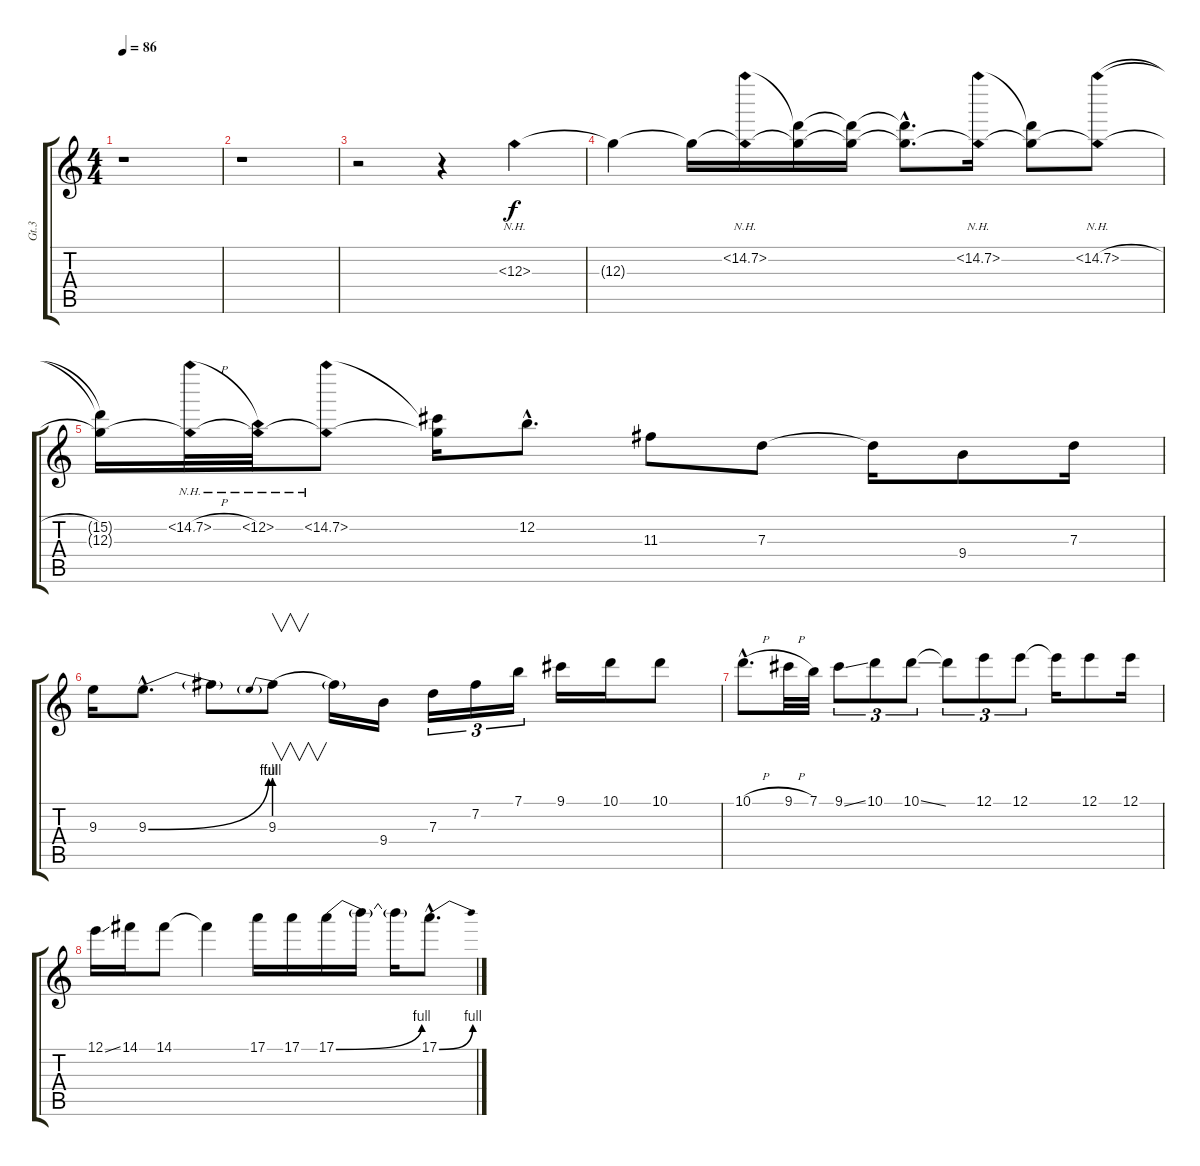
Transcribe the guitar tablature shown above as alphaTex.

\track ("Gt.3" "Gt.3") {instrument distortionguitar}
\staff {score tabs}
\tuning (E4 B3 G3 D3 A2 E2) {hide}
\ts (4 4)
\tempo 86
\clef g2
\ks c
r.1{dy f} |
r.1 |
r.2 r.4 12.3{nh}.4 |
12.3{t}.4 12.3{t}.16 (15.2{nh} 12.3{nh t}).16 (15.2{t} 12.3{t}).16 (15.2{t} 12.3{t}).16 (15.2{hac t} 12.3{hac t}).8{d} (15.2{nh} 12.3{nh t}).16 (15.2{t} 12.3{t}).8 (15.2{nh h} 12.3{nh t}).8 |
(15.2{t} 12.3{t}).16 (14.2{nh h} 12.3{nh t}).32 (12.2{nh} 12.3{nh t}).32 (14.2{nh} 12.3{nh t}).8 (14.2{t} 12.3{t}).16 12.2{hac}.8{d} 11.3.8 7.3.8 7.3{t}.16 9.4.8 7.3.16 |
9.3.16 9.3{be (bend 0 0 60 4) hac}.8{d} 9.3{t}.8 9.3{be (prebend 0 4 60 4)}.8{v} 9.3{t}.16 9.4.16 7.3.16{tu (3 2)} 7.2.16{tu (3 2)} 7.1.16{tu (3 2)} 9.1.16 10.1.16 10.1.8 |
10.1{h hac}.8{d} 9.1{h}.32 7.1.32 9.1{ss}.8{tu (3 2)} 10.1.8{tu (3 2)} 10.1{ss}.8{tu (3 2)} 10.1{t}.8{tu (3 2)} 12.1.8{tu (3 2)} 12.1.8{tu (3 2)} 12.1{t}.16 12.1.8 12.1.16 |
12.1{ss}.16 14.1.16 14.1.8 14.1{t}.4 17.1.16 17.1.16 17.1{be (bend 0 0 60 4)}.16 17.1{t}.16 17.1{t}.16 17.1{be (bend 0 0 60 4) hac}.8{d}
